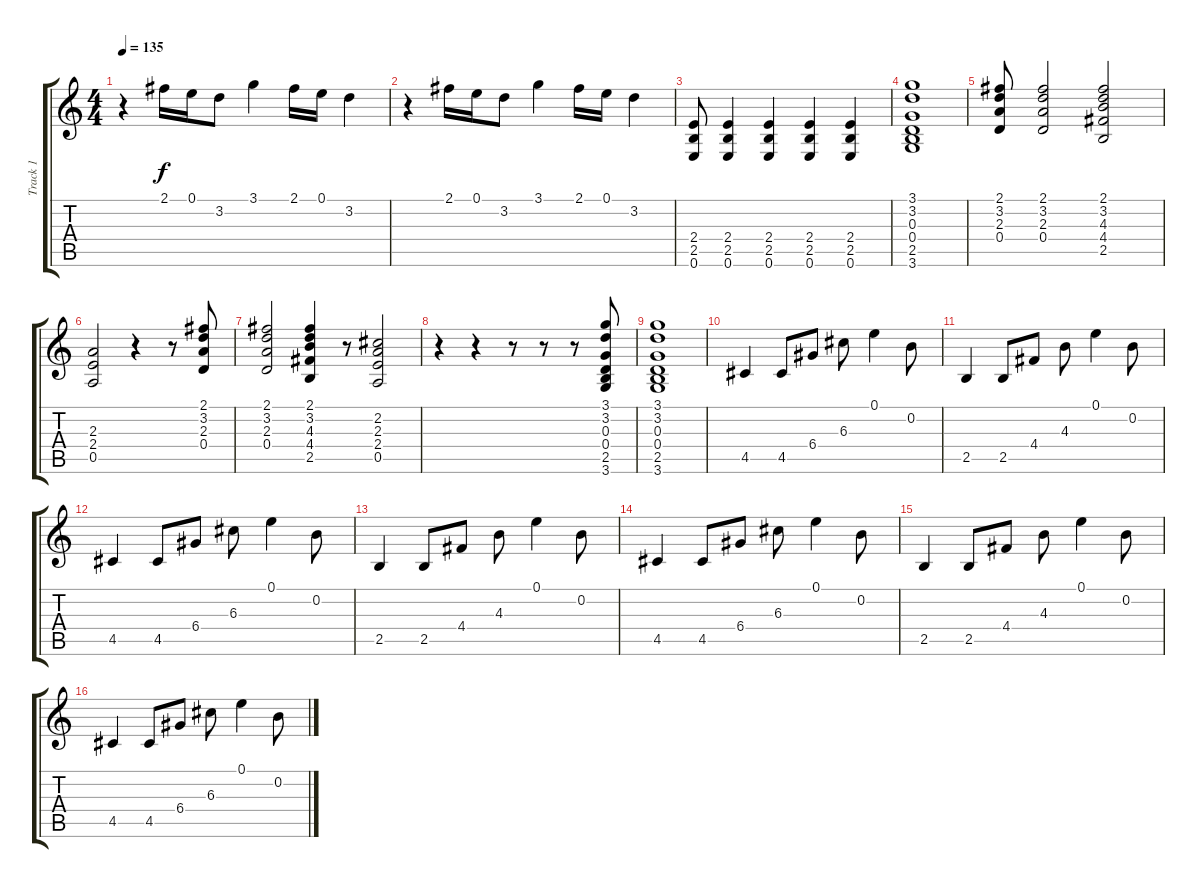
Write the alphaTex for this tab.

\track ("Track 1" "Track 1") {instrument distortionguitar}
\staff {score tabs}
\tuning (E4 B3 G3 D3 A2 E2) {hide}
\ts (4 4)
\tempo 135
\clef g2
\ks c
r.4{dy f} 2.1.16 0.1.16 3.2.8 3.1.4 2.1.16 0.1.16 3.2.4 |
r.4 2.1.16 0.1.16 3.2.8 3.1.4 2.1.16 0.1.16 3.2.4 |
(2.4 2.5 0.6).8 (2.4 2.5 0.6).4 (2.4 2.5 0.6).4 (2.4 2.5 0.6).4 (2.4 2.5 0.6).4 |
(3.1 3.2 0.3 0.4 2.5 3.6).1 |
(2.1 3.2 2.3 0.4).8 (2.1 3.2 2.3 0.4).2 (2.1 3.2 4.3 4.4 2.5).2 |
(2.3 2.4 0.5).2 r.4 r.8 (2.1 3.2 2.3 0.4).8 |
(2.1 3.2 2.3 0.4).2 (2.1 3.2 4.3 4.4 2.5).4 r.8 (2.2 2.3 2.4 0.5).2 |
r.4 r.4 r.8 r.8 r.8 (3.1 3.2 0.3 0.4 2.5 3.6).8 |
(3.1 3.2 0.3 0.4 2.5 3.6).1 |
4.5.4 4.5.8 6.4.8 6.3.8 0.1.4 0.2.8 |
2.5.4 2.5.8 4.4.8 4.3.8 0.1.4 0.2.8 |
4.5.4 4.5.8 6.4.8 6.3.8 0.1.4 0.2.8 |
2.5.4 2.5.8 4.4.8 4.3.8 0.1.4 0.2.8 |
4.5.4 4.5.8 6.4.8 6.3.8 0.1.4 0.2.8 |
2.5.4 2.5.8 4.4.8 4.3.8 0.1.4 0.2.8 |
4.5.4 4.5.8 6.4.8 6.3.8 0.1.4 0.2.8
